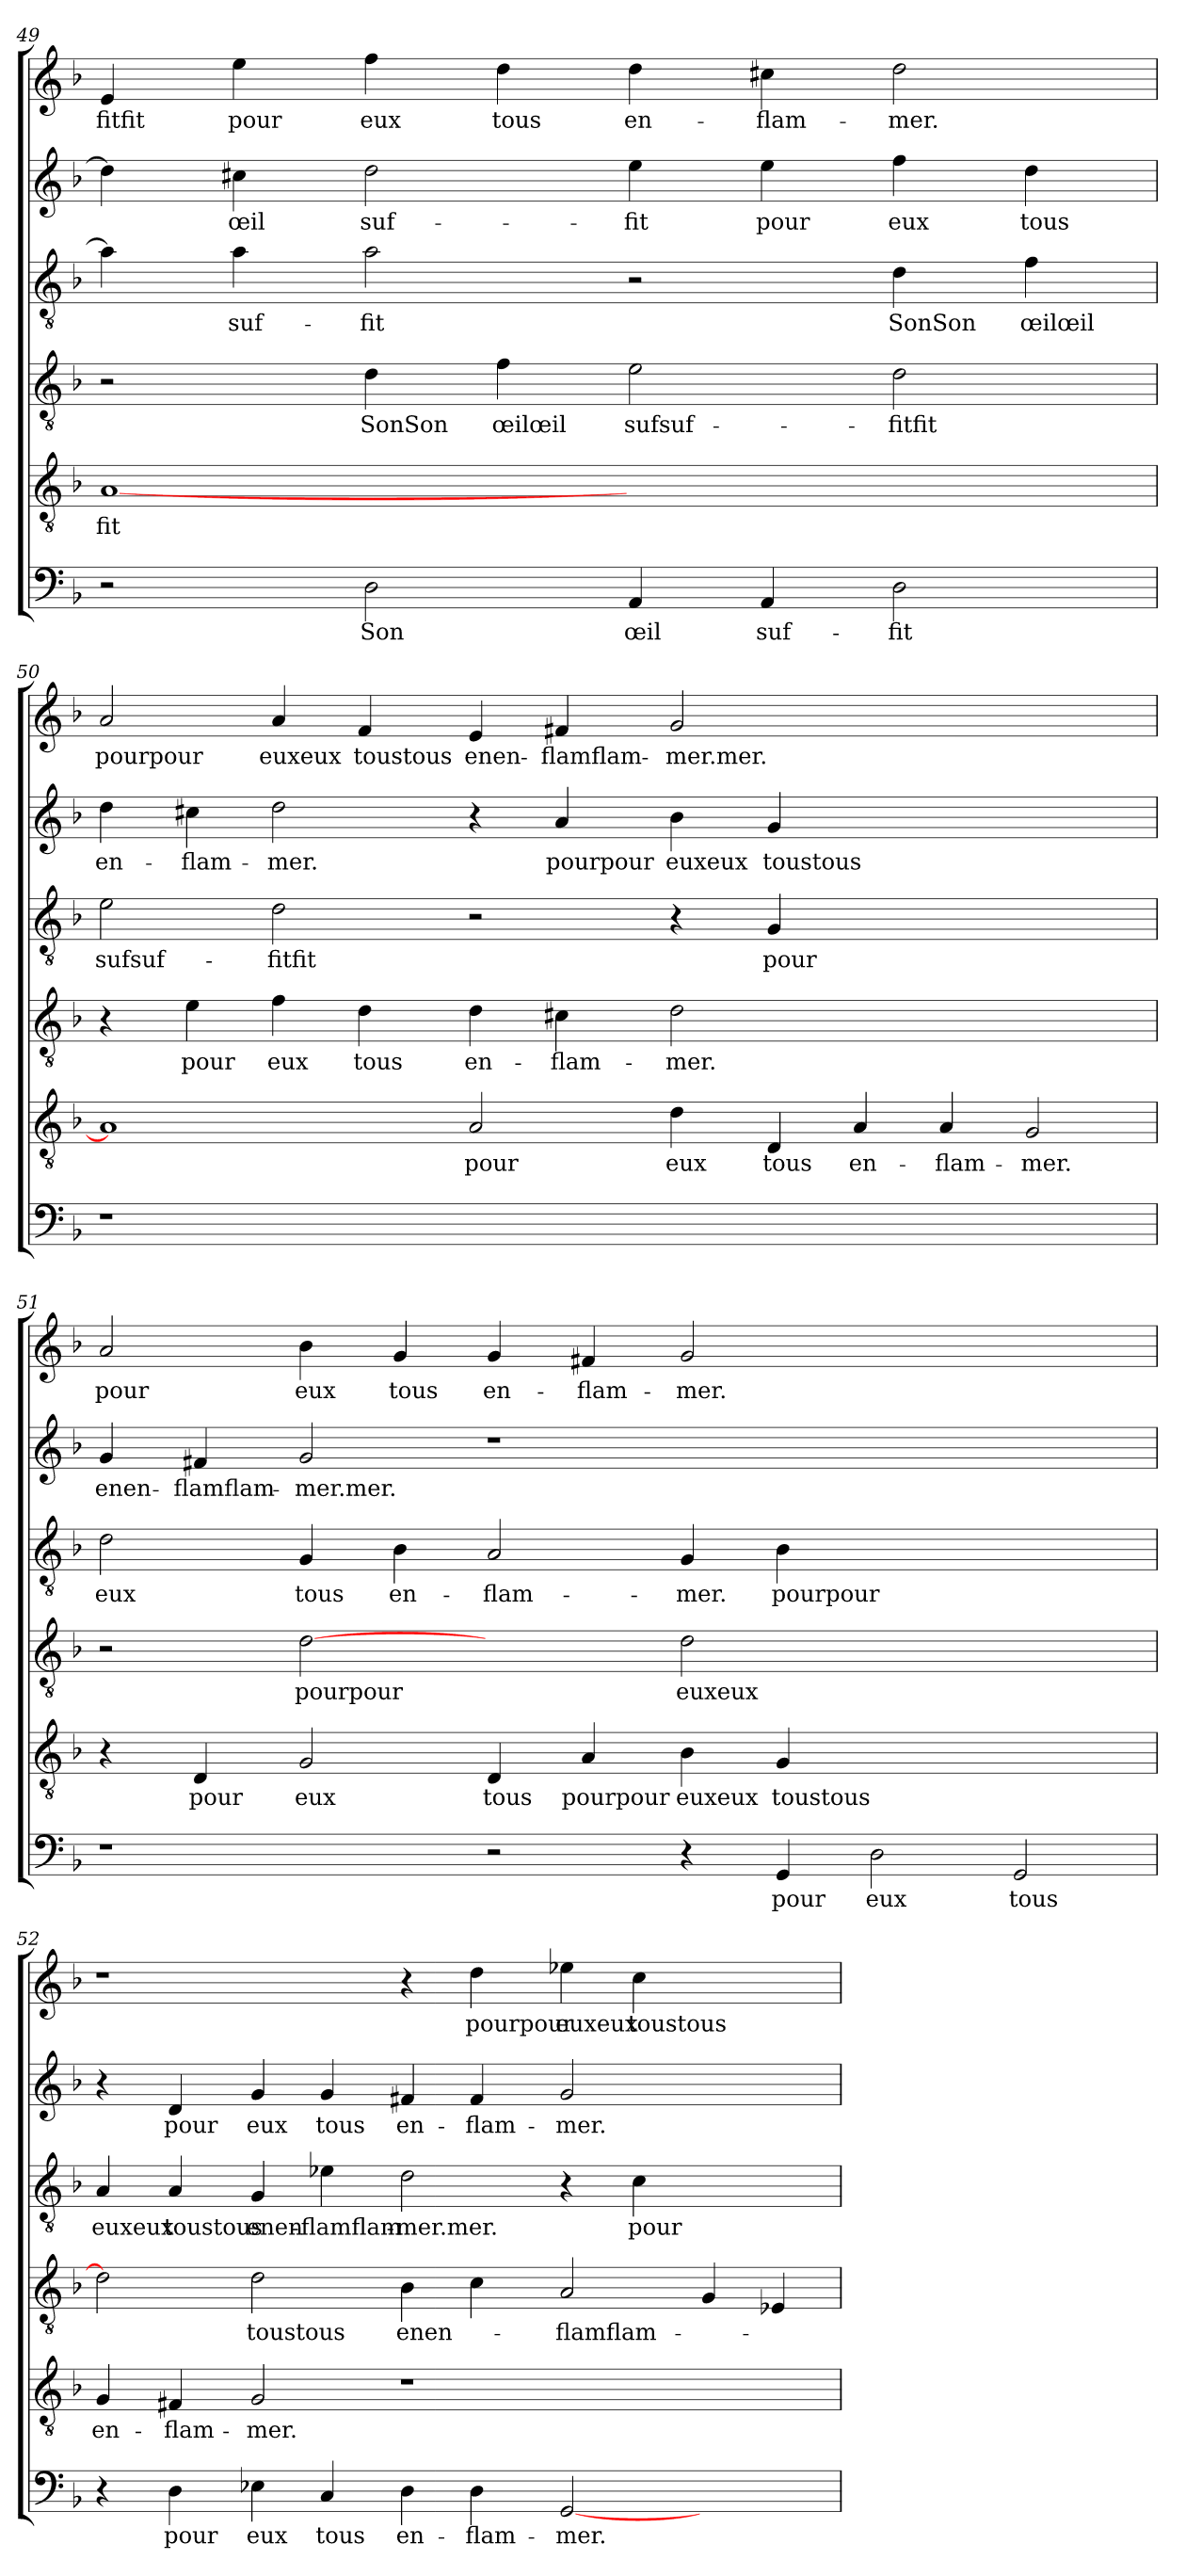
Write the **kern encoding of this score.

**kern	**text	**kern	**text	**kern	**text	**kern	**text	**kern	**text	**kern	**text
*part6	*part6	*part5	*part5	*part4	*part4	*part3	*part3	*part2	*part2	*part1	*part1
*staff6	*staff6	*staff5	*staff5	*staff4	*staff4	*staff3	*staff3	*staff2	*staff2	*staff1	*staff1
*clefF4	*	*clefGv2	*	*clefGv2	*	*clefGv2	*	*clefG2	*	*clefG2	*
*k[b-]	*	*k[b-]	*	*k[b-]	*	*k[b-]	*	*k[b-]	*	*k[b-]	*
=49	=49	=49	=49	=49	=49	=49	=49	=49	=49	=49	=49
2r	.	[1A	-fit	2r	.	4a]	.	4dd]	.	4e	-fitfit
.	.	.	.	.	.	4a	suf-	4cc#X	œil	4ee	pour
2D	Son	.	.	4d	SonSon	2a	-fit	2dd	suf-	4ff	eux
.	.	.	.	4f	œilœil	.	.	.	.	4dd	tous
4AA	œil	1ryy	.	2e	sufsuf-	2r	.	4ee	-fit	4dd	en-
4AA	suf-	.	.	.	.	.	.	4ee	pour	4cc#X	-flam-
2D	-fit	.	.	2d	-fitfit	4d	SonSon	4ff	eux	2dd	-mer.
.	.	.	.	.	.	4f	œilœil	4dd	tous	.	.
=50	=50	=50	=50	=50	=50	=50	=50	=50	=50	=50	=50
1r	.	1A]	.	4r	.	2e	sufsuf-	4dd	en-	2a	pourpour
.	.	.	.	4e	pour	.	.	4cc#X	-flam-	.	.
.	.	.	.	4f	eux	2d	-fitfit	2dd	-mer.	4a	euxeux
.	.	.	.	4d	tous	.	.	.	.	4f	toustous
0ryy	.	2A	pour	4d	en-	2r	.	4r	.	4e	enen-
.	.	.	.	4c#X	-flam-	.	.	4a	pourpour	4f#X	-flamflam-
.	.	4d	eux	2d	-mer.	4r	.	4b-	euxeux	2g	-mer.mer.
.	.	4D	tous	.	.	4G	pour	4g	toustous	.	.
.	.	4A	en-	1ryy	.	1ryy	.	1ryy	.	1ryy	.
.	.	4A	-flam-	.	.	.	.	.	.	.	.
.	.	2G	-mer.	.	.	.	.	.	.	.	.
!!LO:PB:g=z
=51	=51	=51	=51	=51	=51	=51	=51	=51	=51	=51	=51
1r	.	4r	.	2r	.	2d	eux	4g	enen-	2a	pour
.	.	4D	pour	.	.	.	.	4f#X	-flamflam-	.	.
.	.	2G	eux	[2d	pourpour	4G	tous	2g	-mer.mer.	4b-	eux
.	.	.	.	.	.	4B-	en-	.	.	4g	tous
2r	.	4D	tous	2ryy	.	2A	-flam-	1r	.	4g	en-
.	.	4A	pourpour	.	.	.	.	.	.	4f#X	-flam-
4r	.	4B-	euxeux	2d	euxeux	4G	-mer.	.	.	2g	-mer.
4GG	pour	4G	toustous	.	.	4B-	pourpour	.	.	.	.
2D	eux	1ryy	.	1ryy	.	1ryy	.	1ryy	.	1ryy	.
2GG	tous	.	.	.	.	.	.	.	.	.	.
=52	=52	=52	=52	=52	=52	=52	=52	=52	=52	=52	=52
4r	.	4G	en-	2d]	.	4A	euxeux	4r	.	1r	.
4D	pour	4F#X	-flam-	.	.	4A	toustous	4d	pour	.	.
4E-X	eux	2G	-mer.	2d	toustous	4G	enen-	4g	eux	.	.
4C	tous	.	.	.	.	4e-X	-flamflam-	4g	tous	.	.
4D	en-	1r	.	4B-	enen-	2d	-mer.mer.	4f#X	en-	4r	.
4D	-flam-	.	.	4c	.	.	.	4f#	-flam-	4dd	pourpour
[2GG	-mer.	.	.	2A	-flamflam-	4r	.	2g	-mer.	4ee-X	euxeux
.	.	.	.	.	.	4c	pour	.	.	4cc	toustous
2ryy	.	2ryy	.	4G	.	2ryy	.	2ryy	.	2ryy	.
.	.	.	.	4E-X	.	.	.	.	.	.	.
=	=	=	=	=	=	=	=	=	=	=	=
*-	*-	*-	*-	*-	*-	*-	*-	*-	*-	*-	*-
